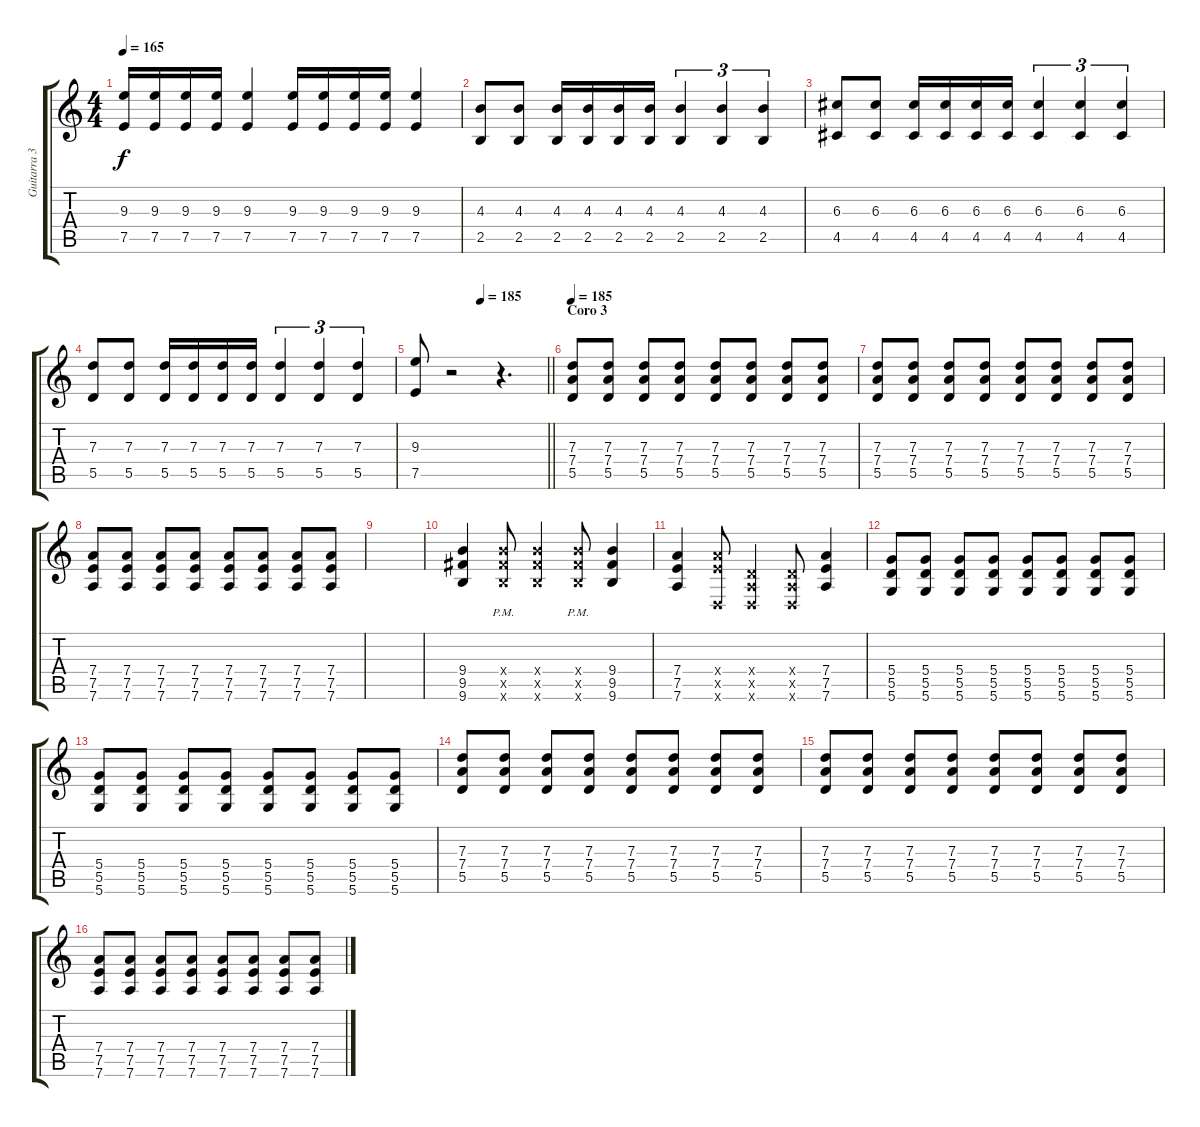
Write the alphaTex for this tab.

\track ("Guitarra 3" "Guitarra 3") {instrument distortionguitar bank 255}
\staff {score tabs}
\tuning (E4 B3 G3 D3 A2 D2) {hide}
\ts (4 4)
\tempo 165
\clef g2
\ks c
(9.3 7.5).16{dy f} (9.3 7.5).16 (9.3 7.5).16 (9.3 7.5).16 (9.3 7.5).4 (9.3 7.5).16 (9.3 7.5).16 (9.3 7.5).16 (9.3 7.5).16 (9.3 7.5).4 |
(4.3 2.5).8 (4.3 2.5).8 (4.3 2.5).16 (4.3 2.5).16 (4.3 2.5).16 (4.3 2.5).16 (4.3 2.5).4{tu (3 2)} (4.3 2.5).4{tu (3 2)} (4.3 2.5).4{tu (3 2)} |
(6.3 4.5).8 (6.3 4.5).8 (6.3 4.5).16 (6.3 4.5).16 (6.3 4.5).16 (6.3 4.5).16 (6.3 4.5).4{tu (3 2)} (6.3 4.5).4{tu (3 2)} (6.3 4.5).4{tu (3 2)} |
(7.3 5.5).8 (7.3 5.5).8 (7.3 5.5).16 (7.3 5.5).16 (7.3 5.5).16 (7.3 5.5).16 (7.3 5.5).4{tu (3 2)} (7.3 5.5).4{tu (3 2)} (7.3 5.5).4{tu (3 2)} |
\tempo (185 0.5)
\barLineRight lightlight
(9.3 7.5).8 r.2 r.4{d} |
\section ("" "Coro 3")
\tempo 185
(7.3 7.4 5.5).8 (7.3 7.4 5.5).8 (7.3 7.4 5.5).8 (7.3 7.4 5.5).8 (7.3 7.4 5.5).8 (7.3 7.4 5.5).8 (7.3 7.4 5.5).8 (7.3 7.4 5.5).8 |
(7.3 7.4 5.5).8 (7.3 7.4 5.5).8 (7.3 7.4 5.5).8 (7.3 7.4 5.5).8 (7.3 7.4 5.5).8 (7.3 7.4 5.5).8 (7.3 7.4 5.5).8 (7.3 7.4 5.5).8 |
(7.4 7.5 7.6).8 (7.4 7.5 7.6).8 (7.4 7.5 7.6).8 (7.4 7.5 7.6).8 (7.4 7.5 7.6).8 (7.4 7.5 7.6).8 (7.4 7.5 7.6).8 (7.4 7.5 7.6).8 |
|
(9.4 9.5 9.6).4 (9.4{pm x} 9.5{pm x} 9.6{pm x}).8 (9.4{x} 9.5{x} 9.6{x}).4 (9.4{pm x} 9.5{pm x} 9.6{pm x}).8 (9.4 9.5 9.6).4 |
(7.4 7.5 7.6).4 (7.4{x} 7.5{x} 0.6{x}).8 (0.4{x} 0.5{x} 0.6{x}).4 (0.4{x} 0.5{x} 0.6{x}).8 (7.4 7.5 7.6).4 |
(5.4 5.5 5.6).8 (5.4 5.5 5.6).8 (5.4 5.5 5.6).8 (5.4 5.5 5.6).8 (5.4 5.5 5.6).8 (5.4 5.5 5.6).8 (5.4 5.5 5.6).8 (5.4 5.5 5.6).8 |
(5.4 5.5 5.6).8 (5.4 5.5 5.6).8 (5.4 5.5 5.6).8 (5.4 5.5 5.6).8 (5.4 5.5 5.6).8 (5.4 5.5 5.6).8 (5.4 5.5 5.6).8 (5.4 5.5 5.6).8 |
(7.3 7.4 5.5).8 (7.3 7.4 5.5).8 (7.3 7.4 5.5).8 (7.3 7.4 5.5).8 (7.3 7.4 5.5).8 (7.3 7.4 5.5).8 (7.3 7.4 5.5).8 (7.3 7.4 5.5).8 |
(7.3 7.4 5.5).8 (7.3 7.4 5.5).8 (7.3 7.4 5.5).8 (7.3 7.4 5.5).8 (7.3 7.4 5.5).8 (7.3 7.4 5.5).8 (7.3 7.4 5.5).8 (7.3 7.4 5.5).8 |
(7.4 7.5 7.6).8 (7.4 7.5 7.6).8 (7.4 7.5 7.6).8 (7.4 7.5 7.6).8 (7.4 7.5 7.6).8 (7.4 7.5 7.6).8 (7.4 7.5 7.6).8 (7.4 7.5 7.6).8
